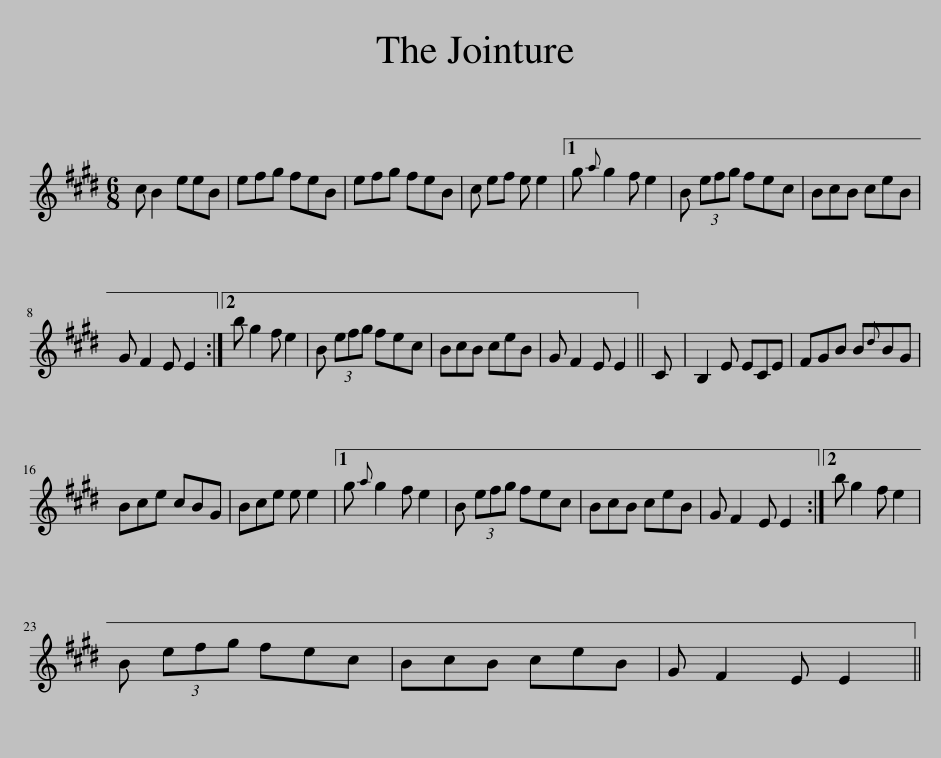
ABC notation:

X:1
L:1/8
M:6/8
I:linebreak $
K:E
V:1 treble
V:1
 c B2 eeB | efg feB | efg feB | c ef e e2 |1 g{a} g2 f e2 | %5
 B (3efg fec | BcB ceB |$ G F2 E E2 :|2 b g2 f e2 | B (3efg fec | %10
 BcB ceB | G F2 E E2 || C | B,2 E ECE | FGB B{d}BG |$ %15
 Bce cBG | Bce e e2 |1 g{a} g2 f e2 | B (3efg fec | BcB ceB | %20
 G F2 E E2 :|2 b g2 f e2 |$ B (3efg fec | BcB ceB | G F2 E E2 || %25
